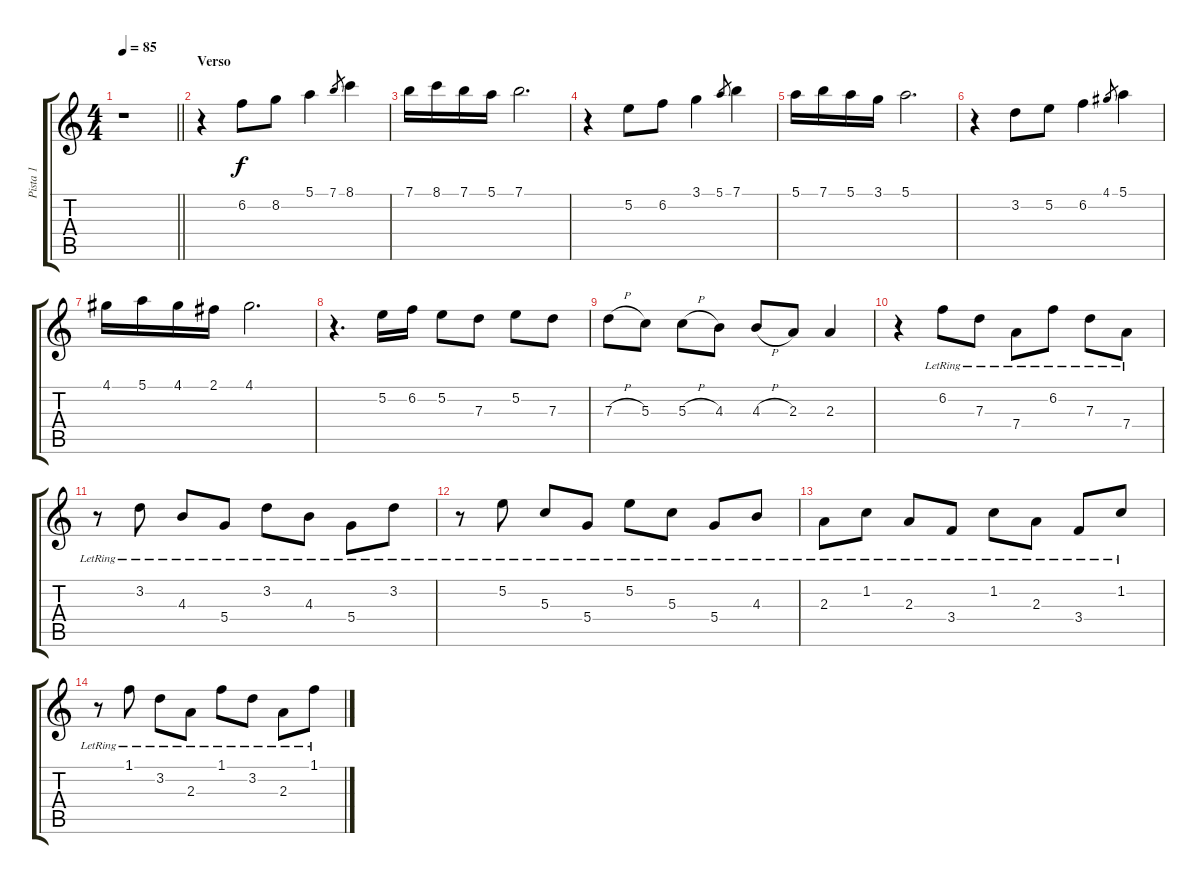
\track ("Pista 1" "Pista 1") {instrument electricguitarclean}
\staff {score tabs}
\tuning (E4 B3 G3 D3 A2 E2) {hide}
\ts (4 4)
\tempo 85
\clef g2
\barLineRight lightlight
\ks c
r.1{dy f} |
\section ("" "Verso")
r.4 6.2.8 8.2.8 5.1.4 7.1.8{gr} 8.1.4 |
7.1.16 8.1.16 7.1.16 5.1.16 7.1.2{d} |
r.4 5.2.8 6.2.8 3.1.4 5.1.8{gr} 7.1.4 |
5.1.16 7.1.16 5.1.16 3.1.16 5.1.2{d} |
r.4 3.2.8 5.2.8 6.2.4 4.1.8{gr} 5.1.4 |
4.1.16 5.1.16 4.1.16 2.1.16 4.1.2{d} |
r.4{d} 5.2.16 6.2.16 5.2.8 7.3.8 5.2.8 7.3.8 |
7.3{h}.8 5.3.8 5.3{h}.8 4.3.8 4.3{h}.8 2.3.8 2.3.4 |
r.4{instrument electricguitarclean} 6.2{lr}.8 7.3{lr}.8 7.4{lr}.8 6.2{lr}.8 7.3{lr}.8 7.4{lr}.8 |
r.8 3.2{lr}.8 4.3{lr}.8 5.4{lr}.8 3.2{lr}.8 4.3{lr}.8 5.4{lr}.8 3.2{lr}.8 |
r.8 5.2{lr}.8 5.3{lr}.8 5.4{lr}.8 5.2{lr}.8 5.3{lr}.8 5.4{lr}.8 4.3{lr}.8 |
2.3{lr}.8 1.2{lr}.8 2.3{lr}.8 3.4{lr}.8 1.2{lr}.8 2.3{lr}.8 3.4{lr}.8 1.2{lr}.8 |
r.8 1.1{lr}.8 3.2{lr}.8 2.3{lr}.8 1.1{lr}.8 3.2{lr}.8 2.3{lr}.8 1.1{lr}.8
